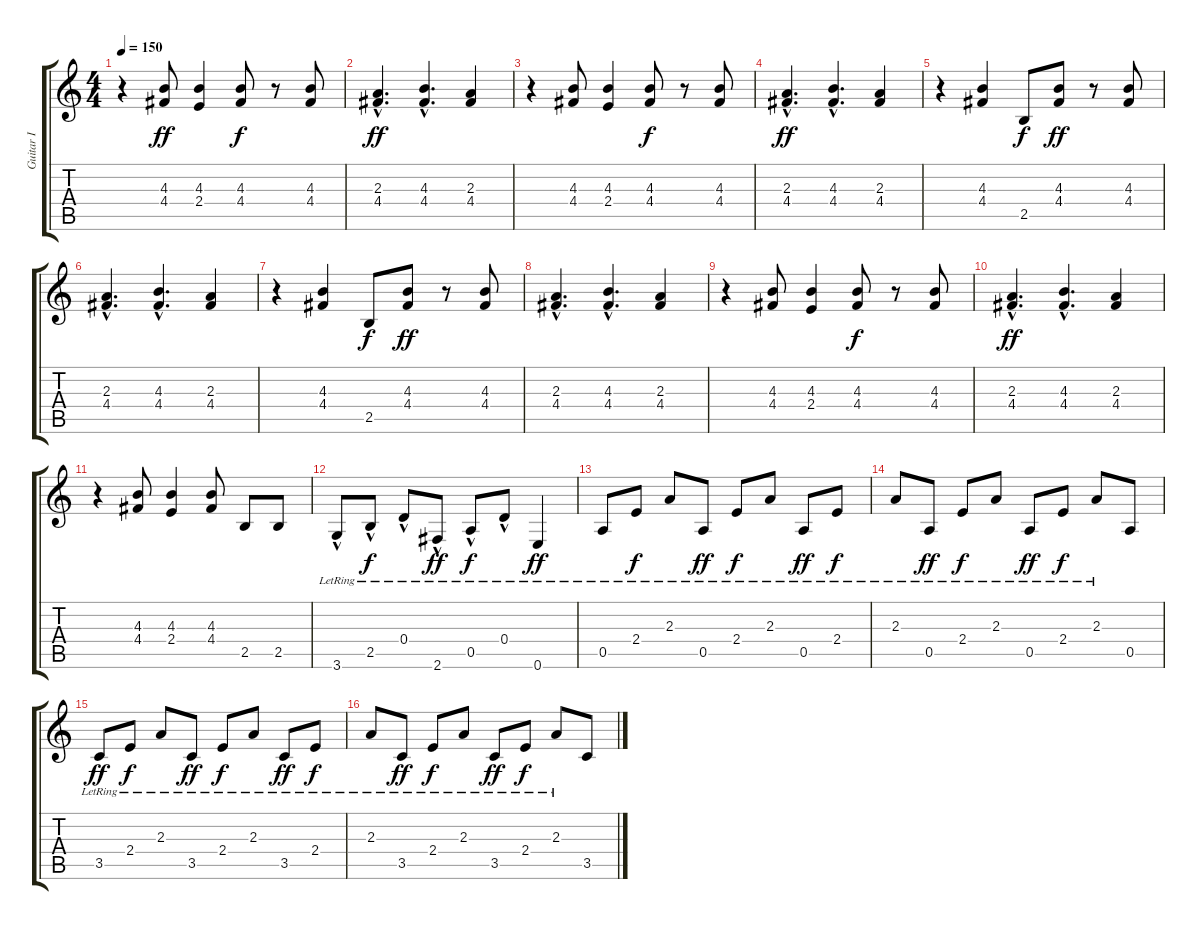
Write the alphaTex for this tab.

\track ("Guitar I" "Guitar I") {instrument overdrivenguitar}
\staff {score tabs}
\tuning (E4 B3 G3 D3 A2 E2) {hide}
\ts (4 4)
\tempo 150
\clef g2
\ks c
r.4{dy ff} (4.3 4.4).8 (4.3 2.4).4 (4.3 4.4).8{dy f} r.8 (4.3 4.4).8 |
(2.3{hac} 4.4{hac}).4{d dy ff} (4.3{hac} 4.4{hac}).4{d} (2.3 4.4).4 |
r.4 (4.3 4.4).8 (4.3 2.4).4 (4.3 4.4).8{dy f} r.8 (4.3 4.4).8 |
(2.3{hac} 4.4{hac}).4{d dy ff} (4.3{hac} 4.4{hac}).4{d} (2.3 4.4).4 |
r.4 (4.3 4.4).4 2.5.8{dy f} (4.3 4.4).8{dy ff} r.8 (4.3 4.4).8 |
(2.3{hac} 4.4{hac}).4{d} (4.3{hac} 4.4{hac}).4{d} (2.3 4.4).4 |
r.4 (4.3 4.4).4 2.5.8{dy f} (4.3 4.4).8{dy ff} r.8 (4.3 4.4).8 |
(2.3{hac} 4.4{hac}).4{d} (4.3{hac} 4.4{hac}).4{d} (2.3 4.4).4 |
r.4 (4.3 4.4).8 (4.3 2.4).4 (4.3 4.4).8{dy f} r.8 (4.3 4.4).8 |
(2.3{hac} 4.4{hac}).4{d dy ff} (4.3{hac} 4.4{hac}).4{d} (2.3 4.4).4 |
r.4 (4.3 4.4).8 (4.3 2.4).4 (4.3 4.4).8 2.5.8 2.5.8 |
3.6{hac lr}.8 2.5{hac lr}.8{dy f} 0.4{hac lr}.8 2.6{hac lr}.8{dy ff} 0.5{hac lr}.8{dy f} 0.4{hac lr}.8 0.6{lr}.4{dy ff} |
0.5{lr}.8 2.4{lr}.8{dy f} 2.3{lr}.8 0.5{lr}.8{dy ff} 2.4{lr}.8{dy f} 2.3{lr}.8 0.5{lr}.8{dy ff} 2.4{lr}.8{dy f} |
2.3{lr}.8 0.5{lr}.8{dy ff} 2.4{lr}.8{dy f} 2.3{lr}.8 0.5{lr}.8{dy ff} 2.4{lr}.8{dy f} 2.3{lr}.8 0.5.8 |
3.5{lr}.8{dy ff} 2.4{lr}.8{dy f} 2.3{lr}.8 3.5{lr}.8{dy ff} 2.4{lr}.8{dy f} 2.3{lr}.8 3.5{lr}.8{dy ff} 2.4{lr}.8{dy f} |
2.3{lr}.8 3.5{lr}.8{dy ff} 2.4{lr}.8{dy f} 2.3{lr}.8 3.5{lr}.8{dy ff} 2.4{lr}.8{dy f} 2.3{lr}.8 3.5.8
